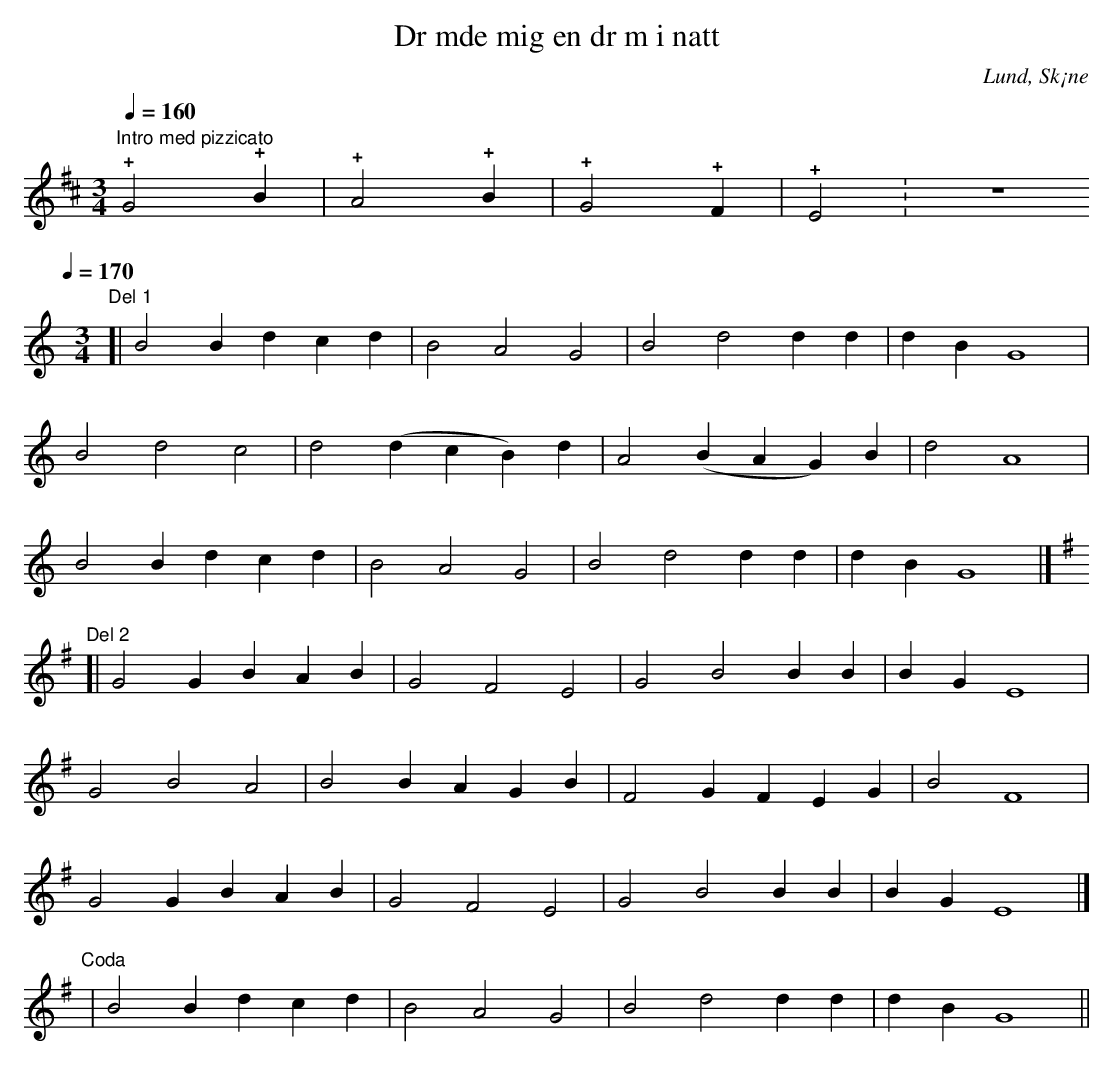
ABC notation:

X:1
T:Dr mde mig en dr m i natt
O:Lund, Sk¡ne
M:3/4
L:1/4
Q:1/4=160
K:D
"Intro med pizzicato"!+!G2!+!B | !+!A2 !+!B | !+!G2 !+!F | !+!E2. | z3
Q:1/4=170
K:C
[M:3/4]"Del 1"[| B2 Bd cd | B2 A2 G2 | B2 d2 dd | dB G4 |
B2 d2 c2 | d2 (dcB) d | A2 (BAG) B | d2 A4 |
B2 Bd cd | B2 A2 G2 | B2 d2 dd | dB G4 |]
K:G
"Del 2"[| G2 GB AB | G2 F2 E2 | G2 B2 BB | BG E4 |
G2 B2 A2 | B2 BAG B | F2 GFE G | B2 F4 |
G2 GB AB | G2 F2 E2 | G2 B2 BB | BG E4 |]
"Coda" | B2 Bd cd | B2 A2 G2 | B2 d2 dd | dB G4 ||
